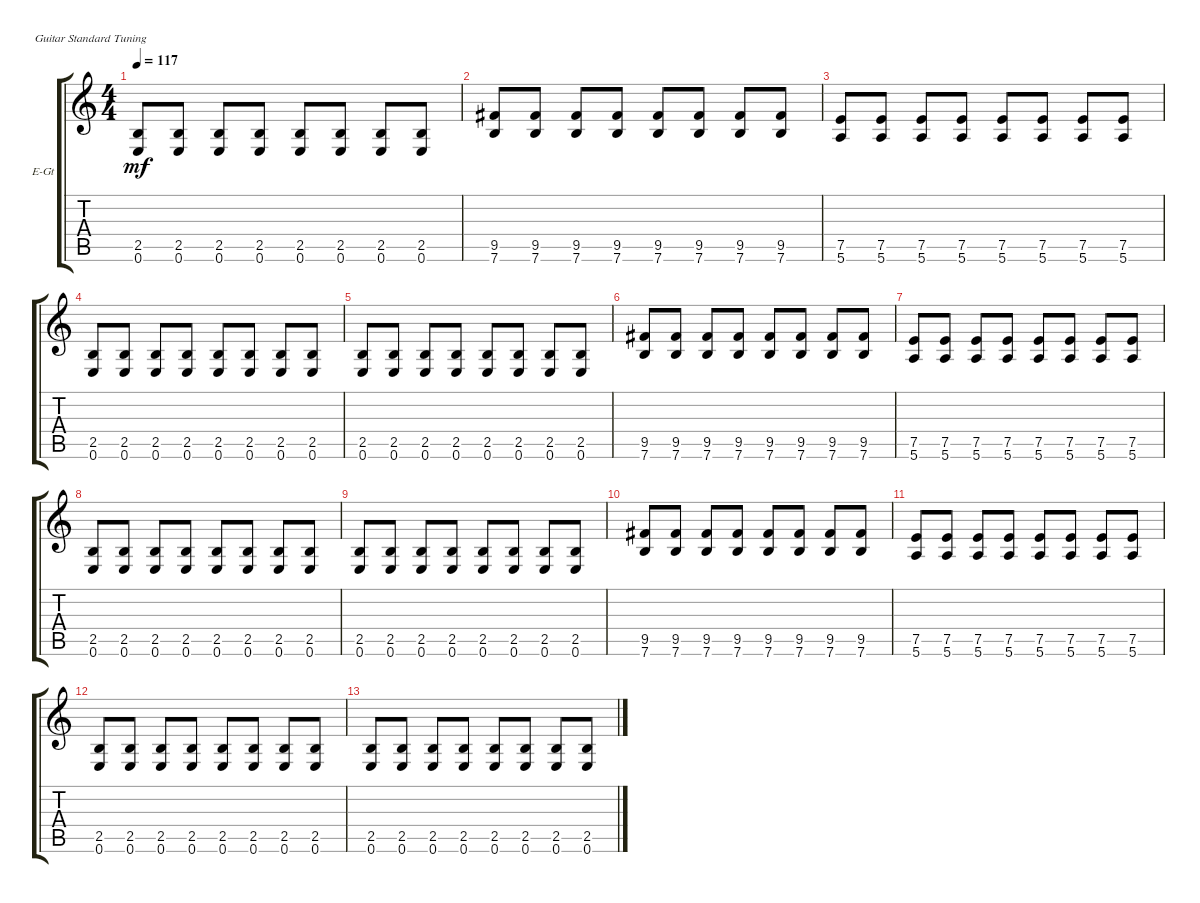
\defaultSystemsLayout 4
\bracketExtendMode groupsimilarinstruments
\firstSystemTrackNameOrientation horizontal
\otherSystemsTrackNameOrientation horizontal
\track ("Electric Guitar" "E-Gt") {instrument electricguitarclean}
\staff {score tabs}
\tuning (E4 B3 G3 D3 A2 E2)
\ts (4 4)
\tempo 117
\clef g2
\ks c
(0.6 2.5).8{dy mf} (0.6 2.5).8 (0.6 2.5).8 (0.6 2.5).8 (0.6 2.5).8 (0.6 2.5).8 (0.6 2.5).8 (0.6 2.5).8 |
(7.6 9.5).8 (7.6 9.5).8 (7.6 9.5).8 (7.6 9.5).8 (7.6 9.5).8 (7.6 9.5).8 (7.6 9.5).8 (7.6 9.5).8 |
(5.6 7.5).8 (5.6 7.5).8 (5.6 7.5).8 (5.6 7.5).8 (5.6 7.5).8 (5.6 7.5).8 (5.6 7.5).8 (5.6 7.5).8 |
(0.6 2.5).8 (0.6 2.5).8 (0.6 2.5).8 (0.6 2.5).8 (0.6 2.5).8 (0.6 2.5).8 (0.6 2.5).8 (0.6 2.5).8 |
(0.6 2.5).8 (0.6 2.5).8 (0.6 2.5).8 (0.6 2.5).8 (0.6 2.5).8 (0.6 2.5).8 (0.6 2.5).8 (0.6 2.5).8 |
(7.6 9.5).8 (7.6 9.5).8 (7.6 9.5).8 (7.6 9.5).8 (7.6 9.5).8 (7.6 9.5).8 (7.6 9.5).8 (7.6 9.5).8 |
(5.6 7.5).8 (5.6 7.5).8 (5.6 7.5).8 (5.6 7.5).8 (5.6 7.5).8 (5.6 7.5).8 (5.6 7.5).8 (5.6 7.5).8 |
(0.6 2.5).8 (0.6 2.5).8 (0.6 2.5).8 (0.6 2.5).8 (0.6 2.5).8 (0.6 2.5).8 (0.6 2.5).8 (0.6 2.5).8 |
(0.6 2.5).8 (0.6 2.5).8 (0.6 2.5).8 (0.6 2.5).8 (0.6 2.5).8 (0.6 2.5).8 (0.6 2.5).8 (0.6 2.5).8 |
(7.6 9.5).8 (7.6 9.5).8 (7.6 9.5).8 (7.6 9.5).8 (7.6 9.5).8 (7.6 9.5).8 (7.6 9.5).8 (7.6 9.5).8 |
(5.6 7.5).8 (5.6 7.5).8 (5.6 7.5).8 (5.6 7.5).8 (5.6 7.5).8 (5.6 7.5).8 (5.6 7.5).8 (5.6 7.5).8 |
(0.6 2.5).8 (0.6 2.5).8 (0.6 2.5).8 (0.6 2.5).8 (0.6 2.5).8 (0.6 2.5).8 (0.6 2.5).8 (0.6 2.5).8 |
(0.6 2.5).8 (0.6 2.5).8 (0.6 2.5).8 (0.6 2.5).8 (0.6 2.5).8 (0.6 2.5).8 (0.6 2.5).8 (0.6 2.5).8
